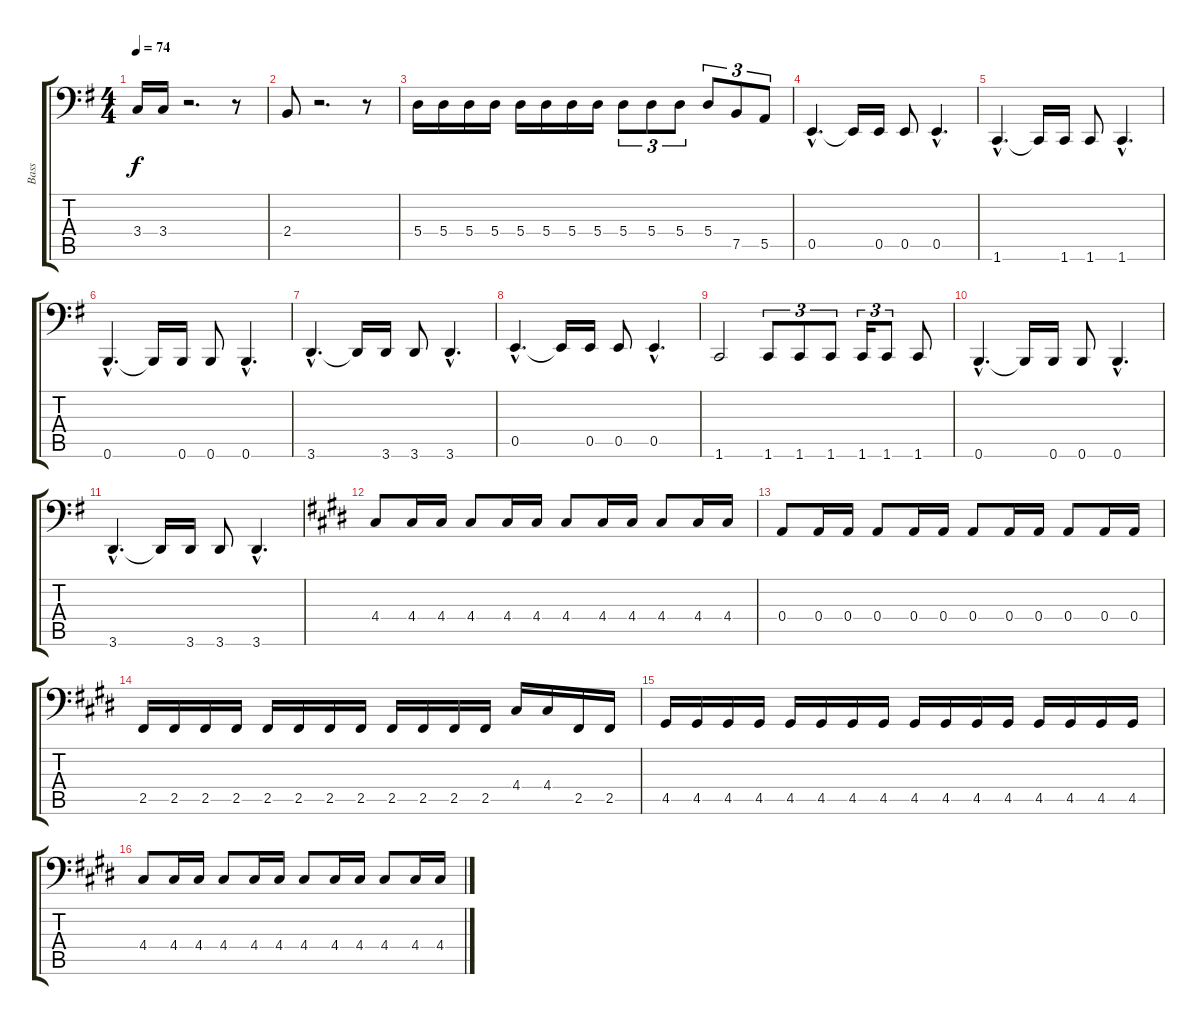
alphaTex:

\track ("Bass" "Bass") {instrument electricbassfinger}
\staff {score tabs}
\tuning (C3 G2 D2 A1 E1 B0) {hide}
\ts (4 4)
\tempo 74
\clef f4
\ks g
3.4.16{dy f} 3.4.16 r.2{d} r.8 |
2.4.8 r.2{d} r.8 |
5.4.16 5.4.16 5.4.16 5.4.16 5.4.16 5.4.16 5.4.16 5.4.16 5.4.8{tu (3 2)} 5.4.8{tu (3 2)} 5.4.8{tu (3 2)} 5.4.8{tu (3 2)} 7.5.8{tu (3 2)} 5.5.8{tu (3 2)} |
0.5{hac}.4{d} 0.5{t}.16 0.5.16 0.5.8 0.5{hac}.4{d} |
1.6{hac}.4{d} 1.6{t}.16 1.6.16 1.6.8 1.6{hac}.4{d} |
0.6{hac}.4{d} 0.6{t}.16 0.6.16 0.6.8 0.6{hac}.4{d} |
3.6{hac}.4{d} 3.6{t}.16 3.6.16 3.6.8 3.6{hac}.4{d} |
0.5{hac}.4{d} 0.5{t}.16 0.5.16 0.5.8 0.5{hac}.4{d} |
1.6.2 1.6.8{tu (3 2)} 1.6.8{tu (3 2)} 1.6.8{tu (3 2)} 1.6.16{tu (3 2)} 1.6.8{tu (3 2)} 1.6.8 |
0.6{hac}.4{d} 0.6{t}.16 0.6.16 0.6.8 0.6{hac}.4{d} |
3.6{hac}.4{d} 3.6{t}.16 3.6.16 3.6.8 3.6{hac}.4{d} |
\ks e
4.4.8 4.4.16 4.4.16 4.4.8 4.4.16 4.4.16 4.4.8 4.4.16 4.4.16 4.4.8 4.4.16 4.4.16 |
0.4.8 0.4.16 0.4.16 0.4.8 0.4.16 0.4.16 0.4.8 0.4.16 0.4.16 0.4.8 0.4.16 0.4.16 |
2.5.16 2.5.16 2.5.16 2.5.16 2.5.16 2.5.16 2.5.16 2.5.16 2.5.16 2.5.16 2.5.16 2.5.16 4.4.16 4.4.16 2.5.16 2.5.16 |
4.5.16 4.5.16 4.5.16 4.5.16 4.5.16 4.5.16 4.5.16 4.5.16 4.5.16 4.5.16 4.5.16 4.5.16 4.5.16 4.5.16 4.5.16 4.5.16 |
4.4.8 4.4.16 4.4.16 4.4.8 4.4.16 4.4.16 4.4.8 4.4.16 4.4.16 4.4.8 4.4.16 4.4.16
